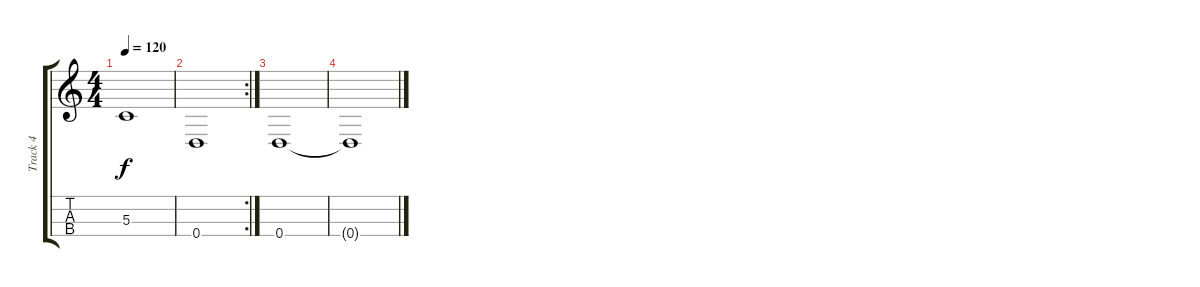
\track ("Track 4" "Track 4") {instrument choiraahs}
\staff {score tabs}
\tuning (E4 B3 G3 D3) {hide}
\ts (4 4)
\tempo 120
\clef g2
\ks c
5.3.1{dy f} |
\rc 2
0.4.1 |
0.4.1 |
0.4{t}.1
